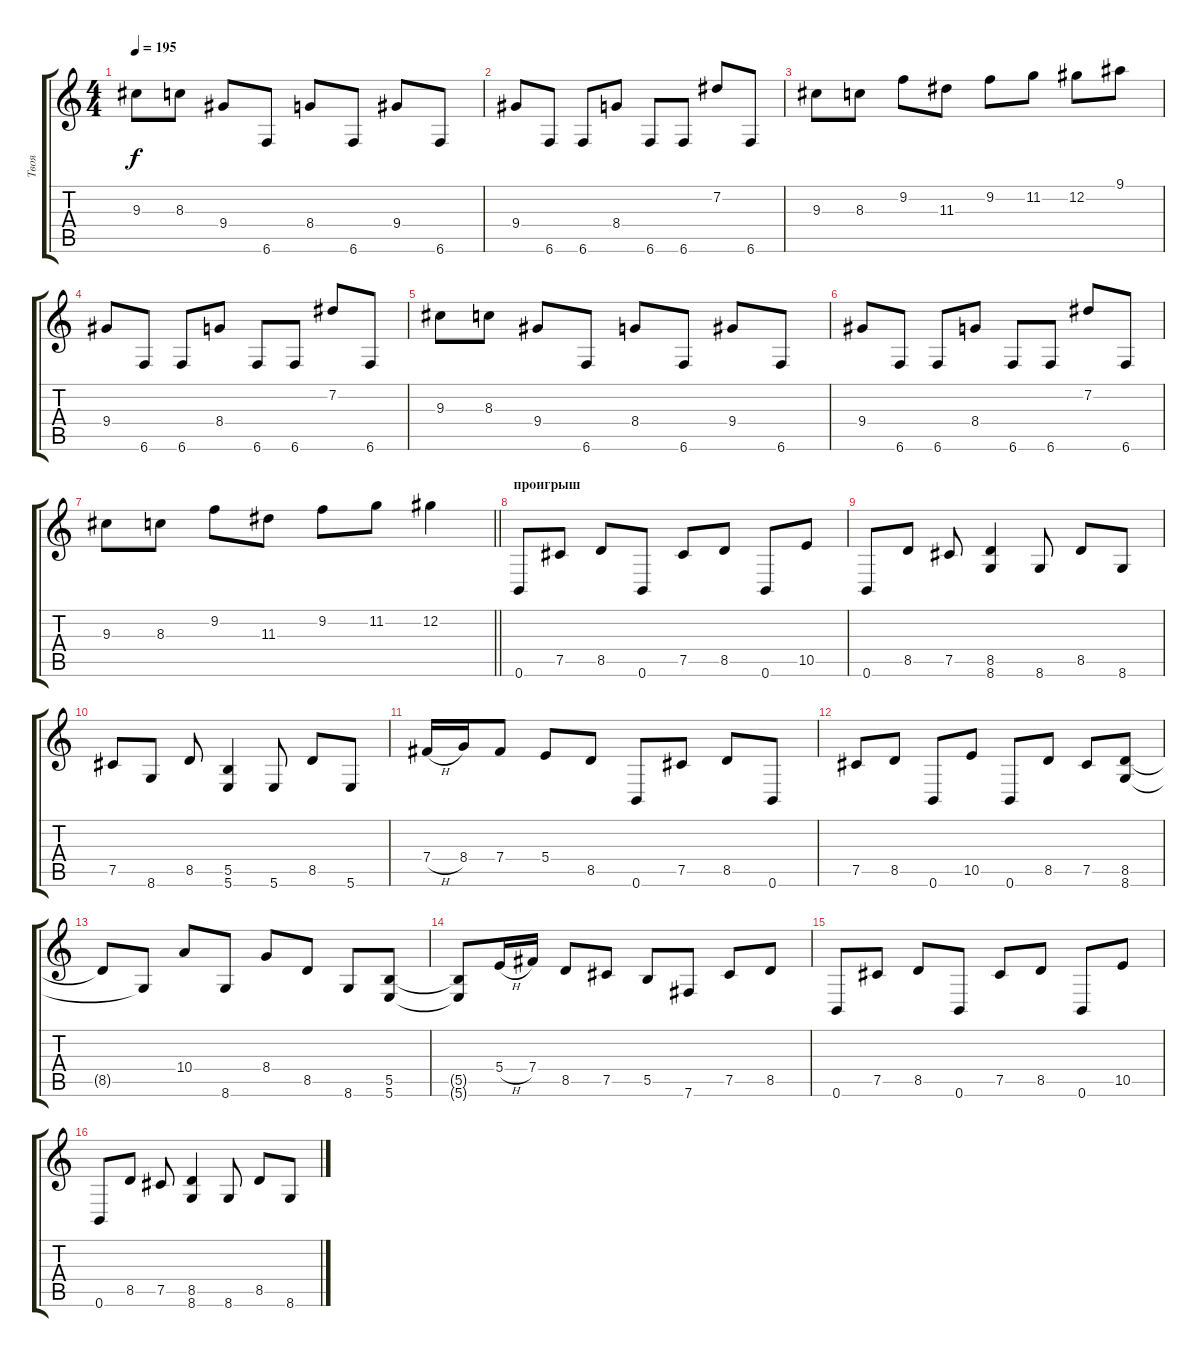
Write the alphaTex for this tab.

\track ("Твоя" "Твоя") {instrument distortionguitar}
\staff {score tabs}
\tuning (Db4 Ab3 E3 B2 Gb2 B1) {hide}
\ts (4 4)
\tempo 195
\clef g2
\ks c
9.3.8{dy f} 8.3.8 9.4.8 6.6.8 8.4.8 6.6.8 9.4.8 6.6.8 |
9.4.8 6.6.8 6.6.8 8.4.8 6.6.8 6.6.8 7.2.8 6.6.8 |
9.3.8 8.3.8 9.2.8 11.3.8 9.2.8 11.2.8 12.2.8 9.1.8 |
9.4.8 6.6.8 6.6.8 8.4.8 6.6.8 6.6.8 7.2.8 6.6.8 |
9.3.8 8.3.8 9.4.8 6.6.8 8.4.8 6.6.8 9.4.8 6.6.8 |
9.4.8 6.6.8 6.6.8 8.4.8 6.6.8 6.6.8 7.2.8 6.6.8 |
\barLineRight lightlight
9.3.8 8.3.8 9.2.8 11.3.8 9.2.8 11.2.8 12.2.4 |
\section ("" "проигрыш")
0.6.8 7.5.8 8.5.8 0.6.8 7.5.8 8.5.8 0.6.8 10.5.8 |
0.6.8 8.5.8 7.5.8 (8.5 8.6).4 8.6.8 8.5.8 8.6.8 |
7.5.8 8.6.8 8.5.8 (5.5 5.6).4 5.6.8 8.5.8 5.6.8 |
7.4{h}.16 8.4.16 7.4.8 5.4.8 8.5.8 0.6.8 7.5.8 8.5.8 0.6.8 |
7.5.8 8.5.8 0.6.8 10.5.8 0.6.8 8.5.8 7.5.8 (8.5 8.6).8 |
8.5{t}.8 8.6{t}.8 10.4.8 8.6.8 8.4.8 8.5.8 8.6.8 (5.5 5.6).8 |
(5.5{t} 5.6{t}).8 5.4{h}.16 7.4.16 8.5.8 7.5.8 5.5.8 7.6.8 7.5.8 8.5.8 |
0.6.8 7.5.8 8.5.8 0.6.8 7.5.8 8.5.8 0.6.8 10.5.8 |
0.6.8 8.5.8 7.5.8 (8.5 8.6).4 8.6.8 8.5.8 8.6.8
